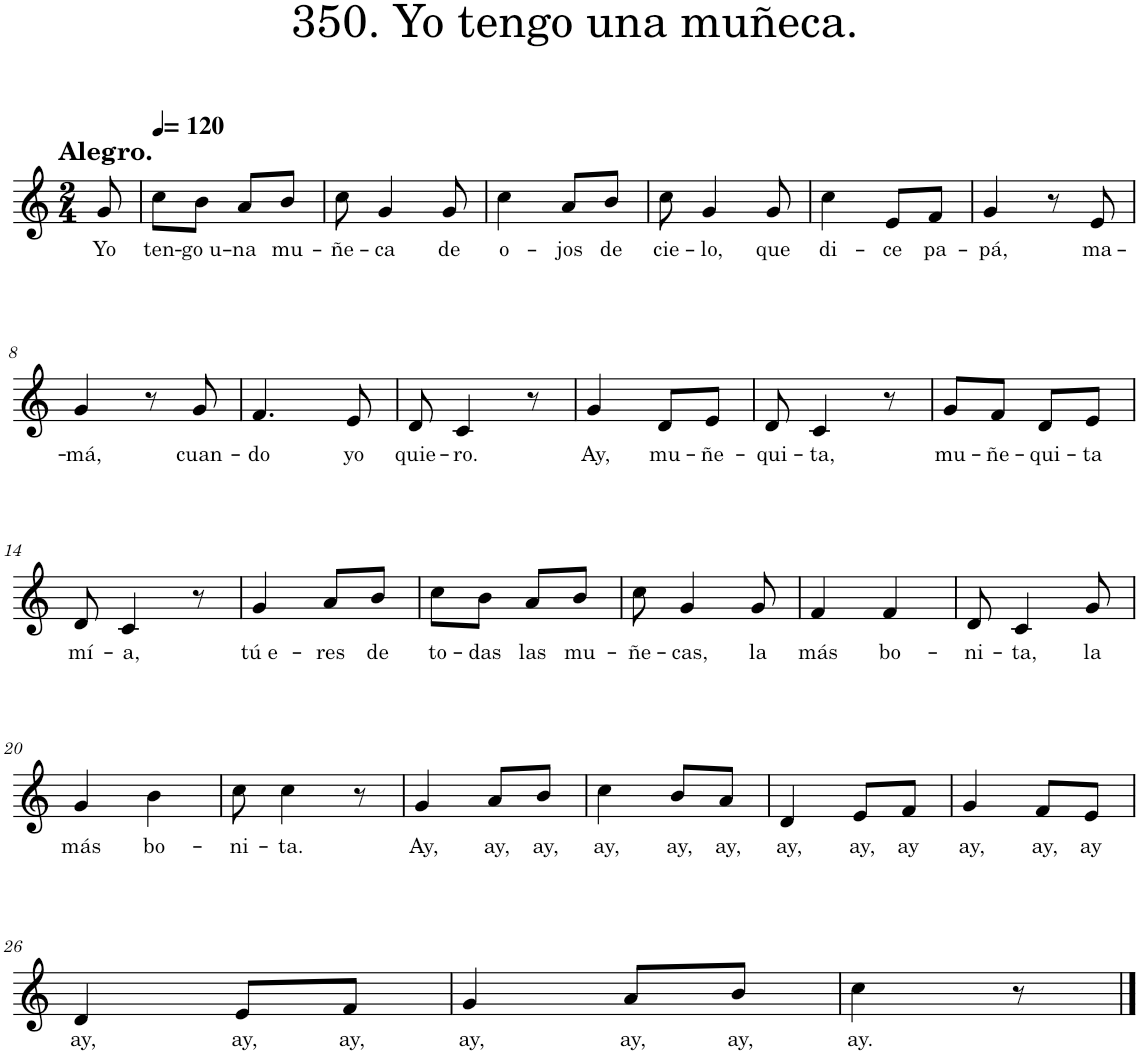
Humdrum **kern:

**kern	**text
*part1	*part1
*staff1	*staff1
*I"Piano	*
*I'Pno.	*
*clefG2	*
*k[]	*
*M2/4	*
*MM120	*
=1	=1
!LO:TX:a:B:t=Alegro.	!
!	!LO:LY:b
8g/	Yo
=2	=2
!	!LO:LY:b
8cc\L	ten-
!	!LO:LY:b
8b\J	-go u-
!	!LO:LY:b
8a/L	-na
!	!LO:LY:b
8b/J	mu-
=3	=3
!	!LO:LY:b
8cc\	-ñe-
!	!LO:LY:b
4g/	-ca
!	!LO:LY:b
8g/	de
=4	=4
!	!LO:LY:b
4cc\	o-
!	!LO:LY:b
8a/L	-jos
!	!LO:LY:b
8b/J	de
=5	=5
!	!LO:LY:b
8cc\	cie-
!	!LO:LY:b
4g/	-lo,
!	!LO:LY:b
8g/	que
=6	=6
!	!LO:LY:b
4cc\	di-
!	!LO:LY:b
8e/L	-ce
!	!LO:LY:b
8f/J	pa-
=7	=7
!	!LO:LY:b
4g/	-pá,
8r	.
!	!LO:LY:b
8e/	ma-
!!LO:LB:g=z
=8	=8
!	!LO:LY:b
4g/	-má,
8r	.
!	!LO:LY:b
8g/	cuan-
=9	=9
!	!LO:LY:b
4.f/	-do
!	!LO:LY:b
8e/	yo
=10	=10
!	!LO:LY:b
8d/	quie-
!	!LO:LY:b
4c/	-ro.
8r	.
=11	=11
!	!LO:LY:b
4g/	Ay,
!	!LO:LY:b
8d/L	mu-
!	!LO:LY:b
8e/J	-ñe-
=12	=12
!	!LO:LY:b
8d/	-qui-
!	!LO:LY:b
4c/	-ta,
8r	.
=13	=13
!	!LO:LY:b
8g/L	mu-
!	!LO:LY:b
8f/J	-ñe-
!	!LO:LY:b
8d/L	-qui-
!	!LO:LY:b
8e/J	-ta
!!LO:LB:g=z
=14	=14
!	!LO:LY:b
8d/	mí-
!	!LO:LY:b
4c/	-a,
8r	.
=15	=15
!	!LO:LY:b
4g/	tú e-
!	!LO:LY:b
8a/L	-res
!	!LO:LY:b
8b/J	de
=16	=16
!	!LO:LY:b
8cc\L	to-
!	!LO:LY:b
8b\J	-das
!	!LO:LY:b
8a/L	las
!	!LO:LY:b
8b/J	mu-
=17	=17
!	!LO:LY:b
8cc\	-ñe-
!	!LO:LY:b
4g/	-cas,
!	!LO:LY:b
8g/	la
=18	=18
!	!LO:LY:b
4f/	más
!	!LO:LY:b
4f/	bo-
=19	=19
!	!LO:LY:b
8d/	-ni-
!	!LO:LY:b
4c/	-ta,
!	!LO:LY:b
8g/	la
!!LO:LB:g=z
=20	=20
!	!LO:LY:b
4g/	más
!	!LO:LY:b
4b\	bo-
=21	=21
!	!LO:LY:b
8cc\	-ni-
!	!LO:LY:b
4cc\	-ta.
8r	.
=22	=22
!	!LO:LY:b
4g/	Ay,
!	!LO:LY:b
8a/L	ay,
!	!LO:LY:b
8b/J	ay,
=23	=23
!	!LO:LY:b
4cc\	ay,
!	!LO:LY:b
8b/L	ay,
!	!LO:LY:b
8a/J	ay,
=24	=24
!	!LO:LY:b
4d/	ay,
!	!LO:LY:b
8e/L	ay,
!	!LO:LY:b
8f/J	ay
=25	=25
!	!LO:LY:b
4g/	ay,
!	!LO:LY:b
8f/L	ay,
!	!LO:LY:b
8e/J	ay
!!LO:LB:g=z
=26	=26
!	!LO:LY:b
4d/	ay,
!	!LO:LY:b
8e/L	ay,
!	!LO:LY:b
8f/J	ay,
=27	=27
!	!LO:LY:b
4g/	ay,
!	!LO:LY:b
8a/L	ay,
!	!LO:LY:b
8b/J	ay,
=28	=28
!	!LO:LY:b
4cc\	ay.
8r	.
==	==
*-	*-
